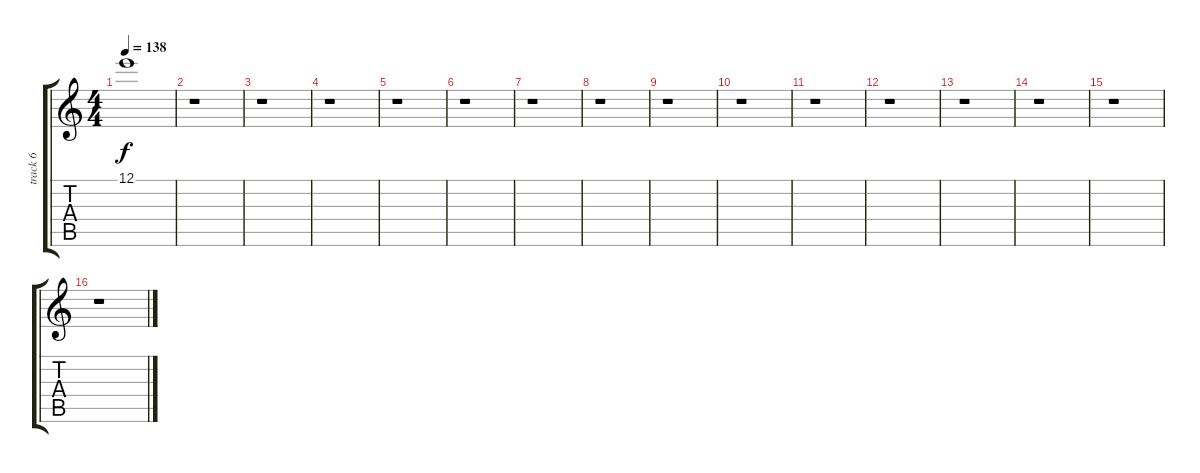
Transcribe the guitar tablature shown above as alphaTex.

\track ("track 6 " "track 6 ") {instrument electricguitarclean}
\staff {score tabs}
\tuning (E4 B3 G3 D3 A2 E2) {hide}
\ts (4 4)
\tempo 138
\clef g2
\ks c
12.1{t}.1{dy f} |
r.1 |
r.1 |
r.1 |
r.1 |
r.1 |
r.1 |
r.1 |
r.1 |
r.1 |
r.1 |
r.1 |
r.1 |
r.1 |
r.1 |
r.1
